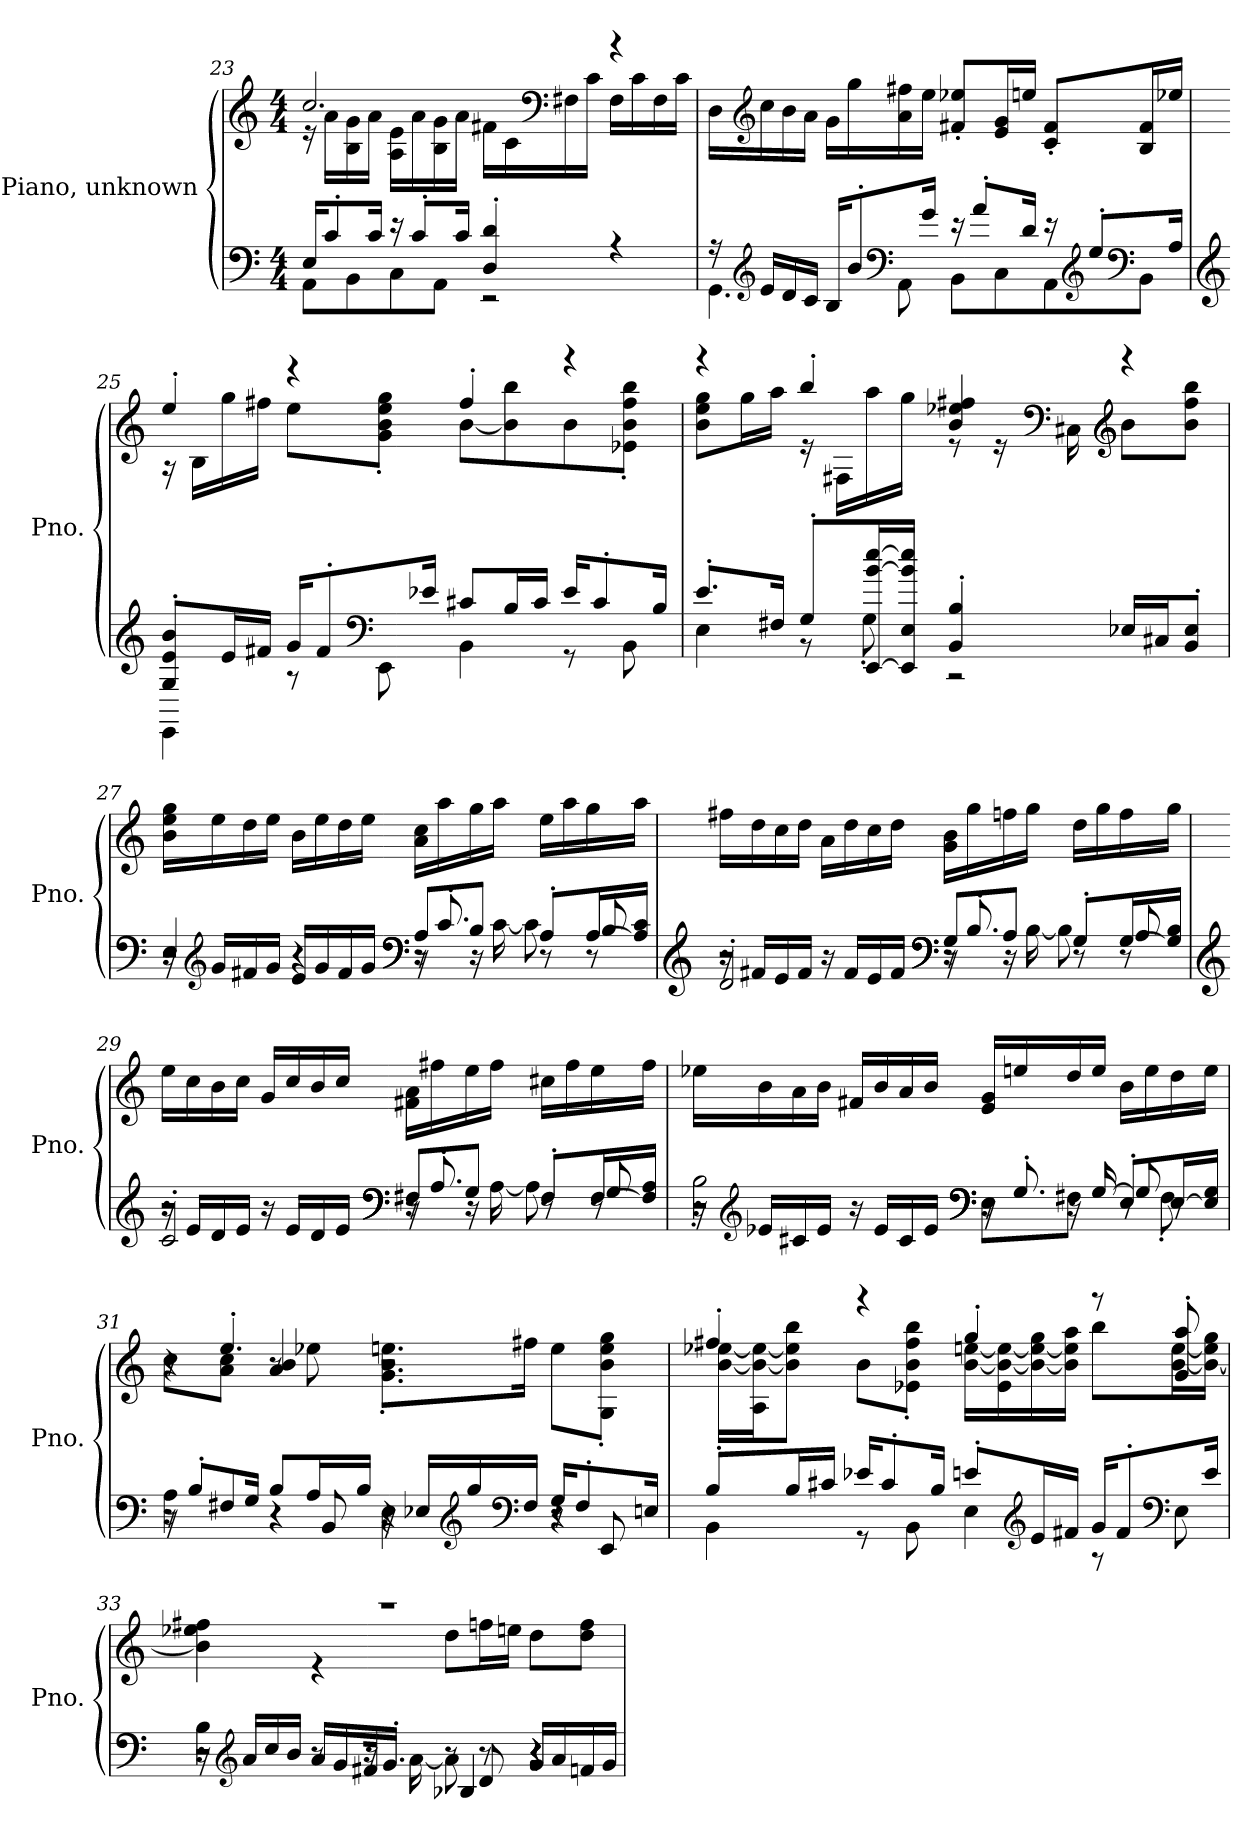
**kern	**kern
*part1	*part1
*staff2	*staff1
*I"Piano, unknown	*
*I'Pno.	*
!!LO:PB:g=z
*clefF4	*clefG2
*k[]	*k[]
*M4/4	*M4/4
=23	=23
*^	*^
16E/KL	8AA\L	2.cc/	16r
8c'/	.	.	16a\LL
.	8BB\	.	16B\ 16g\
16c/Jk	.	.	16a\JJ
16r	8C\	.	16A\ 16e\LL
8c'/L	.	.	16a\
.	8AA\J	.	16B\ 16g\
16c/Jk	.	.	16a\JJ
4D/' 4d/'	2r	.	16f#X\LL
.	.	.	16c\
*	*	*clefF4	*
.	.	.	16F#X\
.	.	.	16c\JJ
4r	.	4r	16F#\LL
.	.	.	16c\
.	.	.	16F#\
.	.	.	16c\JJ
*	*	*v	*v
=24	=24	=24
16r	4.GG\	16D\LL
*clefG2	*	*clefG2
16e/LL	.	16cc\
16d/	.	16b\
16c/JJ	.	16a\JJ
16B/KL	.	16g\LL
8b'/	.	16gg\
*clefF4	*	*
.	8AA\	16a\ 16ff#X\
16g/Jk	.	16ee\JJ
16r	8BB\L	8f#X/' 8ee-X/'L
8a'/L	.	.
.	8C\	16e/ 16g/L
16d/Jk	.	16een/JJ
16r	8AA\	8c/' 8f#/'L
*clefG2	*	*
8ee'/L	.	.
*clefF4	*	*
.	8BB\J	16B/ 16f#/L
16A/Jk	.	16ee-X/JJ
!!LO:LB:g=z
=25	=25	=25
*clefG2	*	*
*	*	*^
8G/' 8e/' 8b/'L	4EE\	4ee'/	16r
.	.	.	16B\LL
16e/L	.	.	16gg\
16f#X/JJ	.	.	16ff#X\JJ
16g/KL	8r	4r	8ee\L
8f#'/	.	.	.
*clefF4	*	*	*
.	8EE\	.	8g\' 8b\' 8ee\' 8gg\'J
16e-X/Jk	.	.	.
8c#X/L	4BB\	4ff#'/	[8b\L
16B/L	.	.	8b\] 8bb\
16c#/JJ	.	.	.
16e-/KL	8r	4r	8b\
8c#'/	.	.	.
.	8BB\	.	8e-X\' 8b\' 8ff#\' 8bb\'J
16B/Jk	.	.	.
=26	=26	=26	=26
8.e'/L	4E\	4r	8b\ 8ee\ 8gg\L
.	.	.	16gg\L
16F#X/Jk	.	.	16aa\JJ
8G'/L	8r	4bb'/	16r
.	.	.	16F#X\LL
[16EE/ [16b/ [16ee/L	8G'\	.	16aa\
16EE/] 16E/ 16b/] 16ee/]JJ	.	.	16gg\JJ
4BB/' 4B/'	2r	4b/ 4ee-X/ 4ff#X/	8r
.	.	.	16r
*	*	*clefF4	*
.	.	.	16C#X\
*	*	*clefG2	*
16E-X/LL	.	4r	8b\L
16C#X/J	.	.	.
8BB/' 8E-/'J	.	.	8b\ 8ff#\ 8bb\J
*	*	*v	*v
!!LO:LB:g=z
=27	=27	=27
*	*^	*
16r	2r	4E/	16b\ 16ee\ 16gg\LL
*clefG2	*	*	*
16g/LL	.	.	16ee\
16f#X/	.	.	16dd\
16g/JJ	.	.	16ee\JJ
16e/LL	.	4r	16b\LL
16g/	.	.	16ee\
16f#/	.	.	16dd\
16g/JJ	.	.	16ee\JJ
*clefF4	*	*	*
16r	8r	8A/L	16a\ 16cc\LL
8.c'/	.	.	16aa\
.	16r	8B/J	16gg\
.	[16c\	.	16aa\JJ
8A'/L	8c\]	8r	16ee\LL
.	.	.	16aa\
[16A/L	8r	8B'/	16gg\
16A/] 16c/JJ	.	.	16aa\JJ
=28	=28	=28	=28
*clefG2	*	*	*
16r	2r	2d'/	16ff#X\LL
16f#X/LL	.	.	16dd\
16e/	.	.	16cc\
16f#/JJ	.	.	16dd\JJ
16r	.	.	16a\LL
16f#/LL	.	.	16dd\
16e/	.	.	16cc\
16f#/JJ	.	.	16dd\JJ
*clefF4	*	*	*
16r	8r	8G/L	16g\ 16b\LL
8.B'/	.	.	16gg\
.	16r	8A/J	16ffn\
.	[16B\	.	16gg\JJ
8G'/L	8B\]	8r	16dd\LL
.	.	.	16gg\
[16G/L	8r	8A'/	16ff\
16G/] 16B/JJ	.	.	16gg\JJ
!!LO:LB:g=z
=29	=29	=29	=29
*clefG2	*	*	*
16r	2r	2c'/	16ee\LL
16e/LL	.	.	16cc\
16d/	.	.	16b\
16e/JJ	.	.	16cc\JJ
16r	.	.	16g/LL
16e/LL	.	.	16cc/
16d/	.	.	16b/
16e/JJ	.	.	16cc/JJ
*clefF4	*	*	*
16r	8r	8F#X/L	16f#X\ 16a\LL
8.A'/	.	.	16ff#X\
.	16r	8G/J	16ee\
.	[16A\	.	16ff#\JJ
8F#'/L	8A\]	8r	16cc#X\LL
.	.	.	16ff#\
[16F#/L	8r	8G'/	16ee\
16F#/] 16A/JJ	.	.	16ff#\JJ
!!LO:LB:g=z
=30	=30	=30	=30
16r	2B'\	2r	16ee-X\LL
*clefG2	*	*	*
16e-X/LL	.	.	16b\
16c#X/	.	.	16a\
16e-/JJ	.	.	16b\JJ
16r	.	.	16f#X/LL
16e-/LL	.	.	16b/
16c#/	.	.	16a/
16e-/JJ	.	.	16b/JJ
*clefF4	*	*	*
16r	8E\L	8r	16e/ 16g/LL
8.G'/	.	.	16een/
.	8F#X\J	16r	16dd/
.	.	[16G/	16ee/JJ
8E'/L	8r	8G/]	16b\LL
.	.	.	16ee\
[16E/L	8F#'\	8r	16dd\
16E/] 16G/JJ	.	.	16ee\JJ
!!LO:LB:g=z
=31	=31	=31	=31
*	*	*	*^
*	*	*	*	*^
16r	4A\	8r	8r	8cc\L	4r
8B'/L	.	.	.	.	.
.	.	4F#X/	4.ee'/	8a\ 8cc\J	.
16G/Jk	.	.	.	.	.
8B/L	4r	.	.	8r	4a/ 4b/
16A/L	.	8BB/	.	8ee-X\	.
16B/JJ	.	.	.	.	.
16r	4E\	4r	2r	8.g\' 8.b\' 8.een\'L	2r
16E-X/LL	.	.	.	.	.
*clefG2	*	*	*	*	*
16gg/	.	.	.	.	.
*clefF4	*	*	*	*	*
16F#/JJ	.	.	.	16ff#X\Jk	.
16G/KL	4r	8r	.	8ee\L	.
8F#'/	.	.	.	.	.
.	.	8EE/	.	8G\' 8b\' 8ee\' 8gg\'J	.
16En/Jk	.	.	.	.	.
*	*v	*v	*	*	*
*	*	*	*v	*v
!!LO:PB:g=z
=32	=32	=32	=32
8B'/L	4BB\	4ff#X'/	[16b\ [16ee-X\LL
.	.	.	16A\ 16b\_ 16ee-\_J
16B/L	.	.	8b\] 8ee-\] 8bb\J
16c#X/JJ	.	.	.
16e-X/KL	8r	4r	8b\L
8c#'/	.	.	.
.	8BB\	.	8e-X\' 8b\' 8ff#\' 8bb\'J
16B/Jk	.	.	.
8en'/L	4E\	4gg'/	[16b\ [16een\LL
.	.	.	16e-\ 16b\_ 16ee\_
*clefG2	*	*	*
16e/L	.	.	16b\_ 16ee\_ 16gg\
16f#X/JJ	.	.	16b\] 16ee\] 16aa\JJ
16g/KL	8r	8r	8bb\L
8f#'/	.	.	.
*clefF4	*	*	*
.	8E\	8g/' 8aa/'	[16b\ [16ee\L
16e/Jk	.	.	16b\_ 16ee\] 16gg\JJ
!!LO:LB:g=z	!!
=33	=33	=33	=33
*	*^	*	*
16r	4B\	2r	1r	4b\] 4ee-X\ 4ff#X\
*clefG2	*	*	*	*
16a/LL	.	.	.	.
16cc/	.	.	.	.
16b/JJ	.	.	.	.
16a/LL	8r	.	.	4r
16g/	.	.	.	.
32f#X/K	16r	.	.	.
16.g'/JJ	.	.	.	.
.	[16a\	.	.	.
8r	8a\]	4B-X/	.	8dd\L
8d/	8r	.	.	16ffn\L
.	.	.	.	16een\JJ
16g/LL	4r	4r	.	8dd\L
16a/	.	.	.	.
16fn/	.	.	.	8dd\ 8ff\J
16g/JJ	.	.	.	.
*v	*v	*v	*	*
*	*v	*v
=	=
*-	*-
